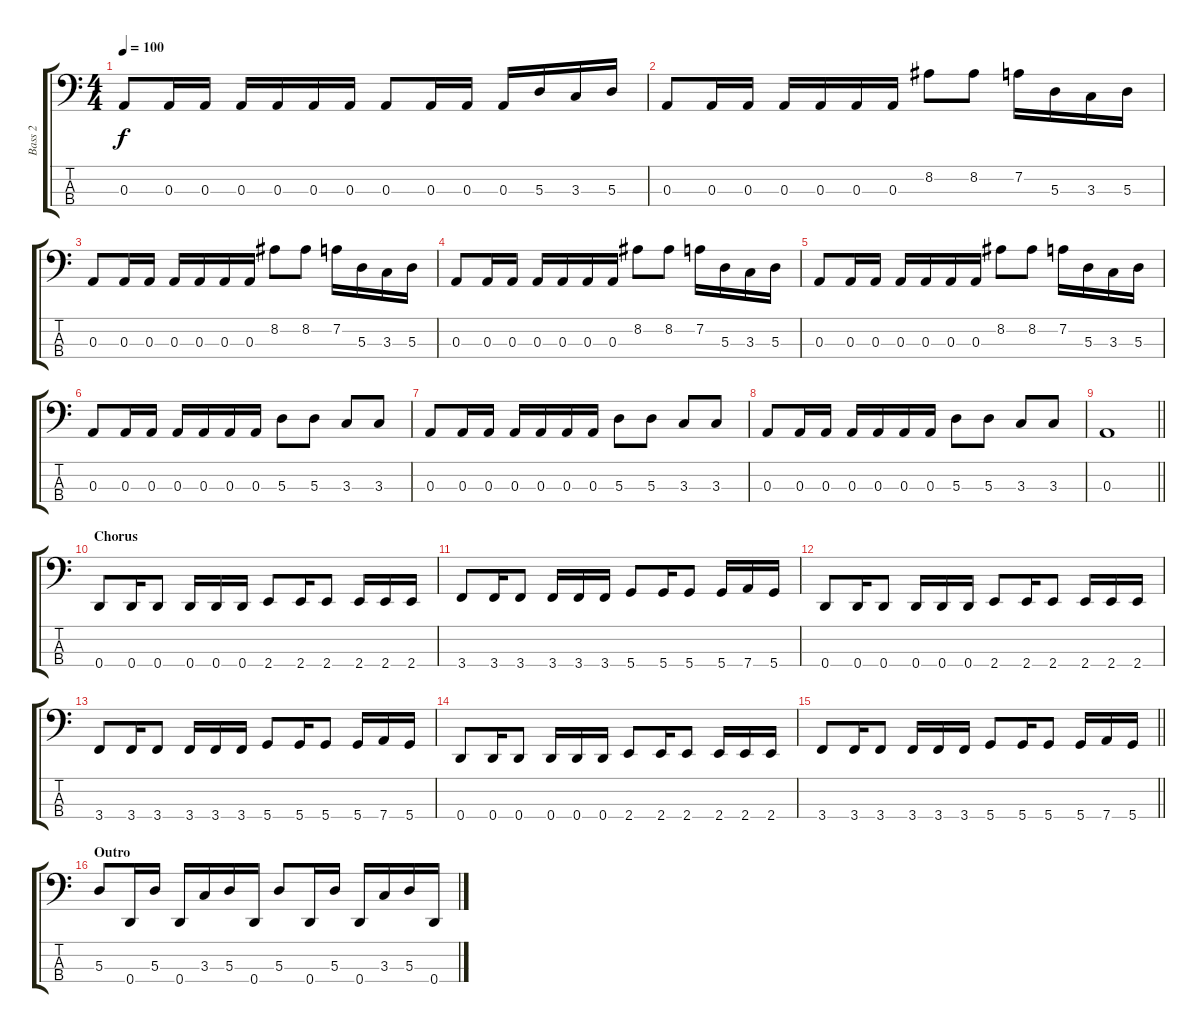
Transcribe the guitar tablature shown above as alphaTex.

\track ("Bass 2" "Bass 2") {instrument electricbassfinger}
\staff {score tabs}
\tuning (G2 D2 A1 D1) {hide}
\ts (4 4)
\tempo 100
\clef f4
\ks c
0.3.8{dy f} 0.3.16 0.3.16 0.3.16 0.3.16 0.3.16 0.3.16 0.3.8 0.3.16 0.3.16 0.3.16 5.3.16 3.3.16 5.3.16 |
0.3.8 0.3.16 0.3.16 0.3.16 0.3.16 0.3.16 0.3.16 8.2.8 8.2.8 7.2.16 5.3.16 3.3.16 5.3.16 |
0.3.8 0.3.16 0.3.16 0.3.16 0.3.16 0.3.16 0.3.16 8.2.8 8.2.8 7.2.16 5.3.16 3.3.16 5.3.16 |
0.3.8 0.3.16 0.3.16 0.3.16 0.3.16 0.3.16 0.3.16 8.2.8 8.2.8 7.2.16 5.3.16 3.3.16 5.3.16 |
0.3.8 0.3.16 0.3.16 0.3.16 0.3.16 0.3.16 0.3.16 8.2.8 8.2.8 7.2.16 5.3.16 3.3.16 5.3.16 |
0.3.8 0.3.16 0.3.16 0.3.16 0.3.16 0.3.16 0.3.16 5.3.8 5.3.8 3.3.8 3.3.8 |
0.3.8 0.3.16 0.3.16 0.3.16 0.3.16 0.3.16 0.3.16 5.3.8 5.3.8 3.3.8 3.3.8 |
0.3.8 0.3.16 0.3.16 0.3.16 0.3.16 0.3.16 0.3.16 5.3.8 5.3.8 3.3.8 3.3.8 |
\barLineRight lightlight
0.3.1 |
\section ("" "Chorus")
0.4.8 0.4.16 0.4.8 0.4.16 0.4.16 0.4.16 2.4.8 2.4.16 2.4.8 2.4.16 2.4.16 2.4.16 |
3.4.8 3.4.16 3.4.8 3.4.16 3.4.16 3.4.16 5.4.8 5.4.16 5.4.8 5.4.16 7.4.16 5.4.16 |
0.4.8 0.4.16 0.4.8 0.4.16 0.4.16 0.4.16 2.4.8 2.4.16 2.4.8 2.4.16 2.4.16 2.4.16 |
3.4.8 3.4.16 3.4.8 3.4.16 3.4.16 3.4.16 5.4.8 5.4.16 5.4.8 5.4.16 7.4.16 5.4.16 |
0.4.8 0.4.16 0.4.8 0.4.16 0.4.16 0.4.16 2.4.8 2.4.16 2.4.8 2.4.16 2.4.16 2.4.16 |
\barLineRight lightlight
3.4.8 3.4.16 3.4.8 3.4.16 3.4.16 3.4.16 5.4.8 5.4.16 5.4.8 5.4.16 7.4.16 5.4.16 |
\section ("" "Outro")
5.3.8 0.4.16 5.3.16 0.4.16 3.3.16 5.3.16 0.4.16 5.3.8 0.4.16 5.3.16 0.4.16 3.3.16 5.3.16 0.4.16
